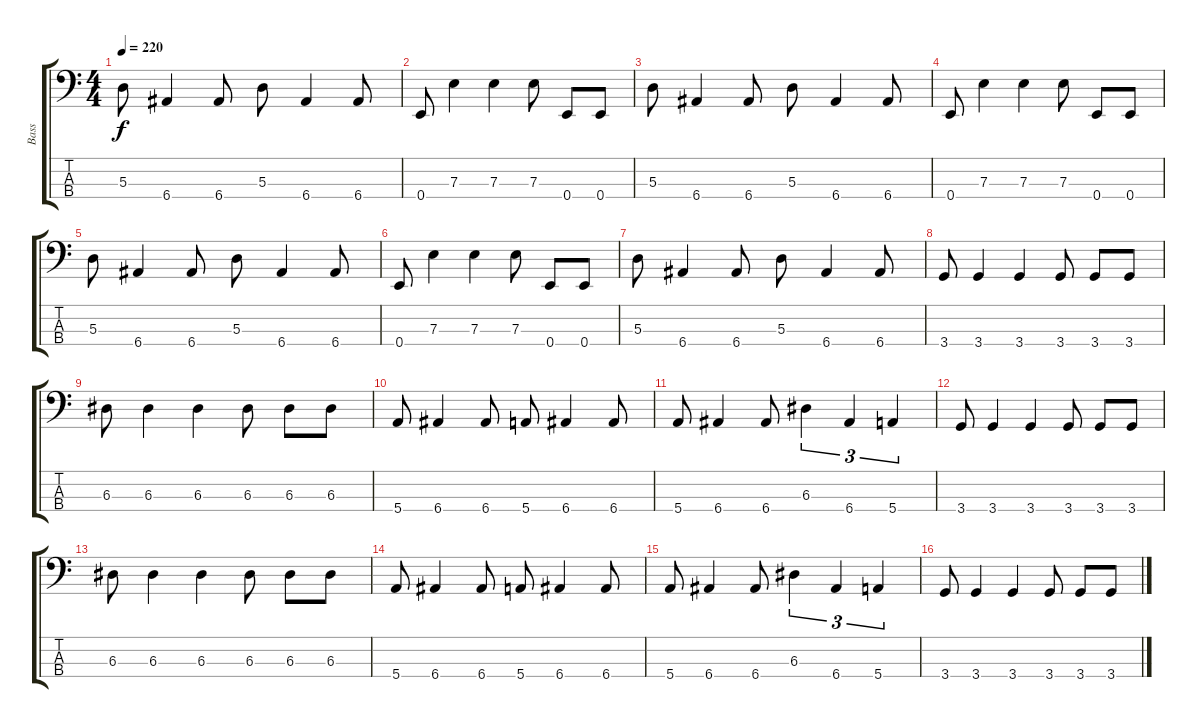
\track ("Bass" "Bass") {instrument electricbasspick}
\staff {score tabs}
\tuning (G2 D2 A1 E1) {hide}
\ts (4 4)
\tempo 220
\clef f4
\ks c
5.3.8{dy f} 6.4.4 6.4.8 5.3.8 6.4.4 6.4.8 |
0.4.8 7.3.4 7.3.4 7.3.8 0.4.8 0.4.8 |
5.3.8 6.4.4 6.4.8 5.3.8 6.4.4 6.4.8 |
0.4.8 7.3.4 7.3.4 7.3.8 0.4.8 0.4.8 |
5.3.8 6.4.4 6.4.8 5.3.8 6.4.4 6.4.8 |
0.4.8 7.3.4 7.3.4 7.3.8 0.4.8 0.4.8 |
5.3.8 6.4.4 6.4.8 5.3.8 6.4.4 6.4.8 |
3.4.8 3.4.4 3.4.4 3.4.8 3.4.8 3.4.8 |
6.3.8 6.3.4 6.3.4 6.3.8 6.3.8 6.3.8 |
5.4.8 6.4.4 6.4.8 5.4.8 6.4.4 6.4.8 |
5.4.8 6.4.4 6.4.8 6.3.4{tu (3 2)} 6.4.4{tu (3 2)} 5.4.4{tu (3 2)} |
3.4.8 3.4.4 3.4.4 3.4.8 3.4.8 3.4.8 |
6.3.8 6.3.4 6.3.4 6.3.8 6.3.8 6.3.8 |
5.4.8 6.4.4 6.4.8 5.4.8 6.4.4 6.4.8 |
5.4.8 6.4.4 6.4.8 6.3.4{tu (3 2)} 6.4.4{tu (3 2)} 5.4.4{tu (3 2)} |
3.4.8 3.4.4 3.4.4 3.4.8 3.4.8 3.4.8
